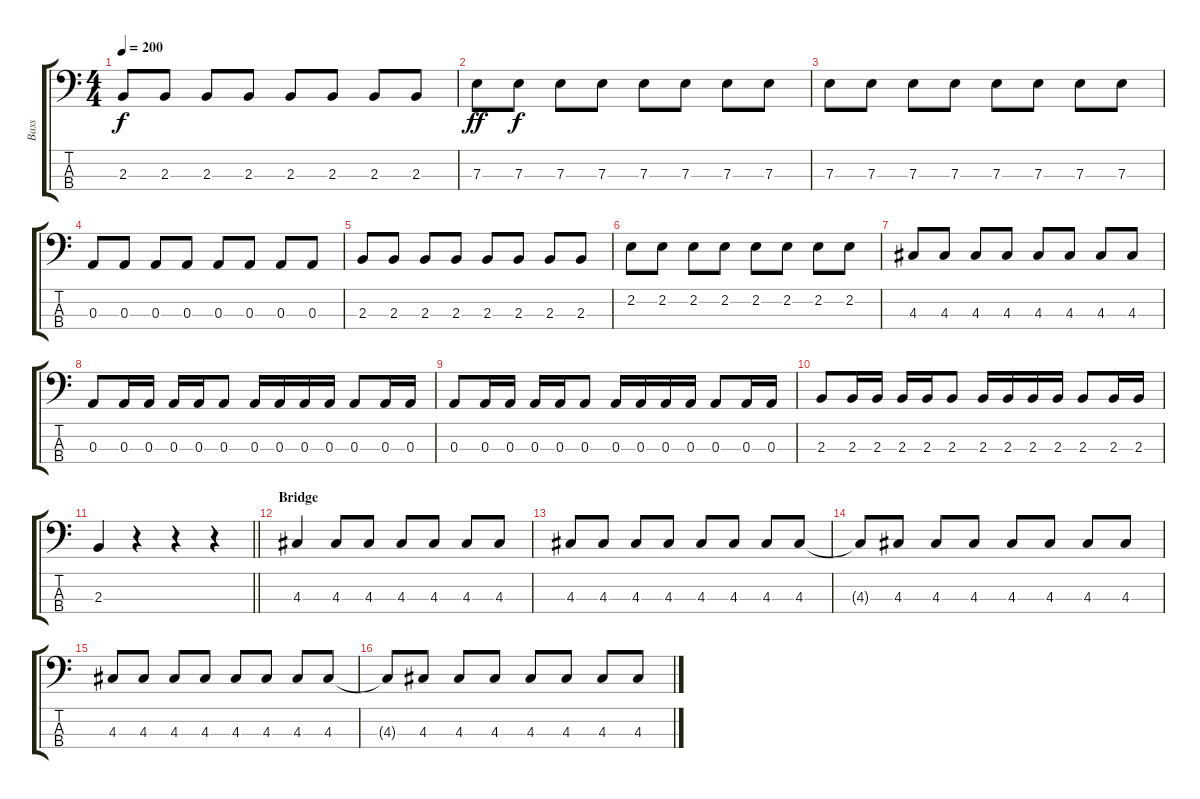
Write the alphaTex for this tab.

\track ("Bass" "Bass") {instrument electricbassfinger}
\staff {score tabs}
\tuning (G2 D2 A1 E1) {hide}
\ts (4 4)
\tempo 200
\clef f4
\ks c
2.3.8{dy f} 2.3.8 2.3.8 2.3.8 2.3.8 2.3.8 2.3.8 2.3.8 |
7.3.8{dy ff} 7.3.8{dy f} 7.3.8 7.3.8 7.3.8 7.3.8 7.3.8 7.3.8 |
7.3.8 7.3.8 7.3.8 7.3.8 7.3.8 7.3.8 7.3.8 7.3.8 |
0.3.8 0.3.8 0.3.8 0.3.8 0.3.8 0.3.8 0.3.8 0.3.8 |
2.3.8 2.3.8 2.3.8 2.3.8 2.3.8 2.3.8 2.3.8 2.3.8 |
2.2.8 2.2.8 2.2.8 2.2.8 2.2.8 2.2.8 2.2.8 2.2.8 |
4.3.8 4.3.8 4.3.8 4.3.8 4.3.8 4.3.8 4.3.8 4.3.8 |
0.3.8 0.3.16 0.3.16 0.3.16 0.3.16 0.3.8 0.3.16 0.3.16 0.3.16 0.3.16 0.3.8 0.3.16 0.3.16 |
0.3.8 0.3.16 0.3.16 0.3.16 0.3.16 0.3.8 0.3.16 0.3.16 0.3.16 0.3.16 0.3.8 0.3.16 0.3.16 |
2.3.8 2.3.16 2.3.16 2.3.16 2.3.16 2.3.8 2.3.16 2.3.16 2.3.16 2.3.16 2.3.8 2.3.16 2.3.16 |
\barLineRight lightlight
2.3.4 r.4 r.4 r.4 |
\section ("" "Bridge")
4.3.4 4.3.8 4.3.8 4.3.8 4.3.8 4.3.8 4.3.8 |
4.3.8 4.3.8 4.3.8 4.3.8 4.3.8 4.3.8 4.3.8 4.3.8 |
4.3{t}.8 4.3.8 4.3.8 4.3.8 4.3.8 4.3.8 4.3.8 4.3.8 |
4.3.8 4.3.8 4.3.8 4.3.8 4.3.8 4.3.8 4.3.8 4.3.8 |
4.3{t}.8 4.3.8 4.3.8 4.3.8 4.3.8 4.3.8 4.3.8 4.3.8
